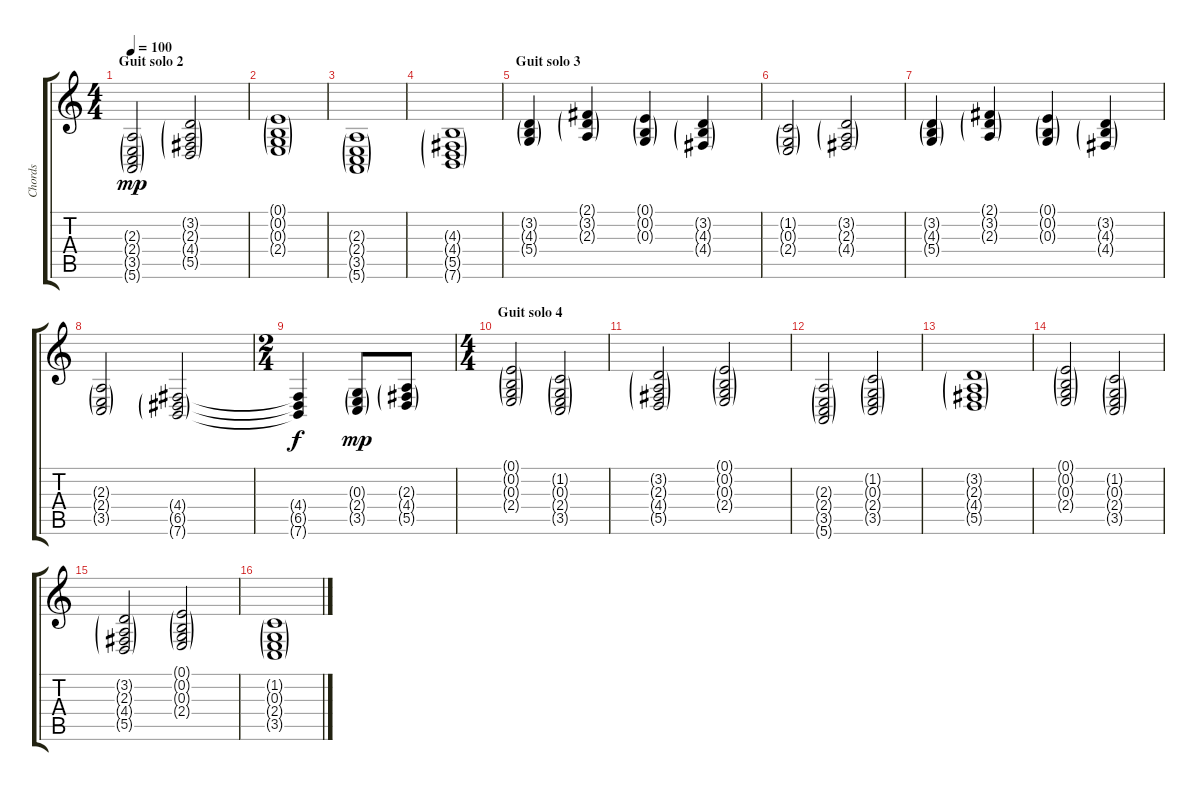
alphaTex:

\track ("Chords" "Chords") {instrument stringensemble1}
\staff {score tabs}
\tuning (E4 B3 G3 D3 A2 E2) {hide}
\ts (4 4)
\section ("" "Guit solo 2")
\tempo 100
\clef g2
\ks c
(2.3{g} 2.4{g} 3.5{g} 5.6{g}).2{dy mp instrument pad4choir} (3.2{g} 2.3{g} 4.4{g} 5.5{g}).2 |
(0.1{g} 0.2{g} 0.3{g} 2.4{g}).1 |
(2.3{g} 2.4{g} 3.5{g} 5.6{g}).1 |
(4.3{g} 4.4{g} 5.5{g} 7.6{g}).1 |
\section ("" "Guit solo 3")
(3.2{g} 4.3{g} 5.4{g}).4{instrument stringensemble1} (2.1{g} 3.2{g} 2.3{g}).4 (0.1{g} 0.2{g} 0.3{g}).4 (3.2{g} 4.3{g} 4.4{g}).4 |
(1.2{g} 0.3{g} 2.4{g}).2 (3.2{g} 2.3{g} 4.4{g}).2 |
(3.2{g} 4.3{g} 5.4{g}).4 (2.1{g} 3.2{g} 2.3{g}).4 (0.1{g} 0.2{g} 0.3{g}).4 (3.2{g} 4.3{g} 4.4{g}).4 |
(2.3{g} 2.4{g} 3.5{g}).2 (4.4{g} 6.5{g} 7.6{g}).2 |
\ts (2 4)
(4.4{t} 6.5{t} 7.6{t}).4{dy f} (0.3{g} 2.4{g} 3.5{g}).8{dy mp} (2.3{g} 4.4{g} 5.5{g}).8 |
\ts (4 4)
\section ("" "Guit solo 4")
(0.1{g} 0.2{g} 0.3{g} 2.4{g}).2{instrument pad4choir} (1.2{g} 0.3{g} 2.4{g} 3.5{g}).2 |
(3.2{g} 2.3{g} 4.4{g} 5.5{g}).2 (0.1{g} 0.2{g} 0.3{g} 2.4{g}).2 |
(2.3{g} 2.4{g} 3.5{g} 5.6{g}).2 (1.2{g} 0.3{g} 2.4{g} 3.5{g}).2 |
(3.2{g} 2.3{g} 4.4{g} 5.5{g}).1 |
(0.1{g} 0.2{g} 0.3{g} 2.4{g}).2{instrument pad4choir} (1.2{g} 0.3{g} 2.4{g} 3.5{g}).2 |
(3.2{g} 2.3{g} 4.4{g} 5.5{g}).2 (0.1{g} 0.2{g} 0.3{g} 2.4{g}).2 |
(1.2{g} 0.3{g} 2.4{g} 3.5{g}).1
